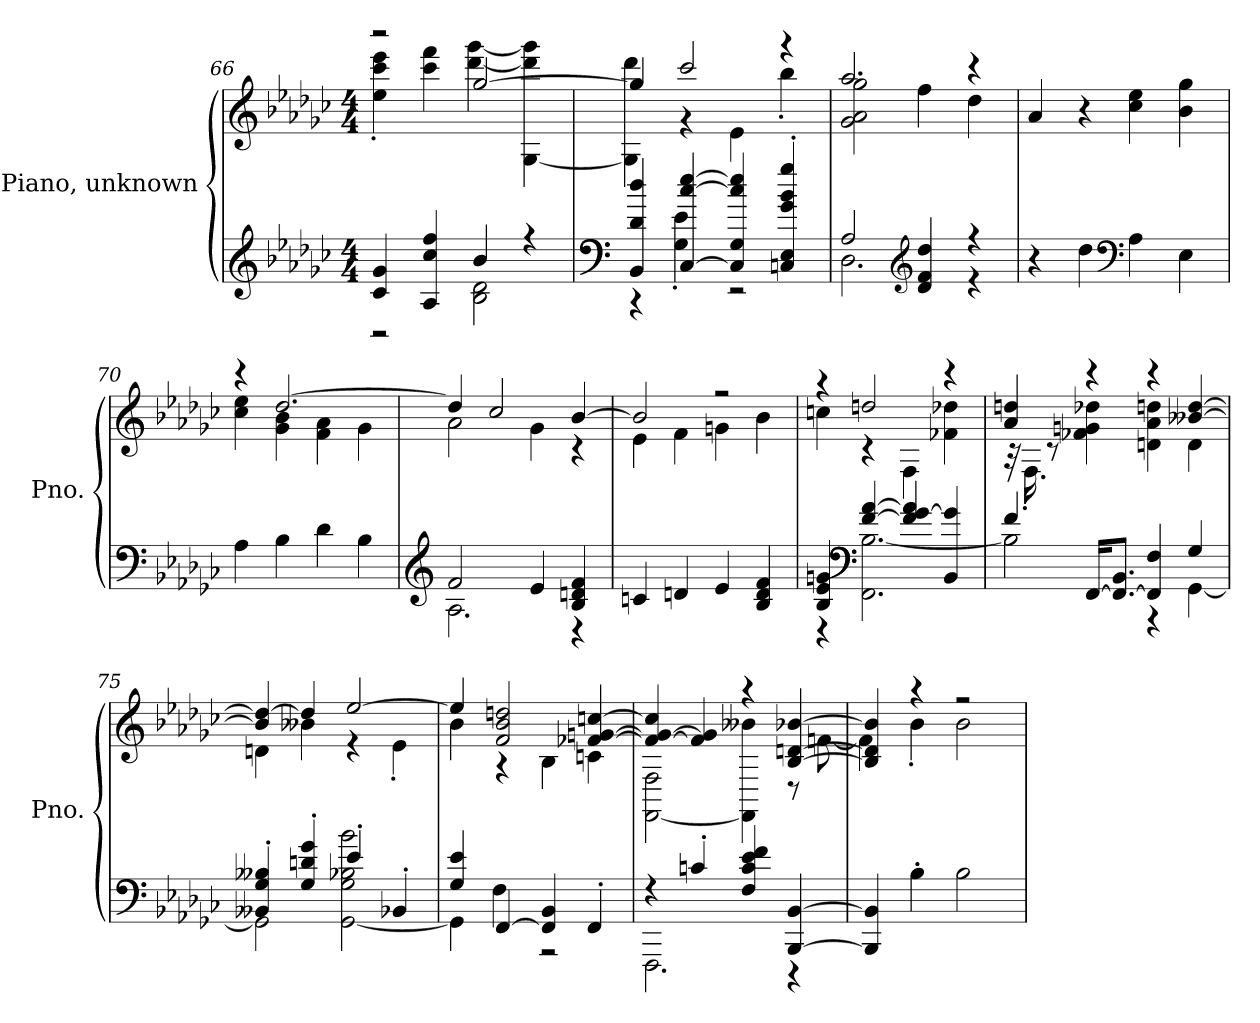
**kern	**kern
*part1	*part1
*staff2	*staff1
*I"Piano, unknown	*
*I'Pno.	*
*clefG2	*clefG2
*k[b-e-a-d-g-c-]	*k[b-e-a-d-g-c-]
*M4/4	*M4/4
=66	=66
*^	*^
4c-/ 4g-/	2r	2r	4ee-\' 4ccc-\' 4eee-\'
4A-/ 4cc-/ 4ff/	.	.	4ccc-\ 4fff\
4b-/	2B-\ 2d-\	[2gg-/	[4ddd-\ [4ggg-\
4r	.	.	[4G-\ 4ddd-\] 4ggg-\]
=67	=67	=67	=67
*clefF4	*	*	*
4BB-/ 4d-/ 4dd-/	4r	4gg-/]	4G-\] 4ddd-\
[4C-/ [4cc-/ [4ee-/	4G-\' 4e-\'	2ccc-/	4r
4C-/] 4G-/ 4cc-/] 4ee-/]	2r	.	4e-\
4Cn/' 4E-/' 4g-/' 4b-/' 4gg-/'	.	4r	4bb-'\
=68	=68	=68	=68
2A-/	2.D-\	2.aa-/	2g-\ 2a-\ 2gg-\
*clefG2	*	*	*
4d-/ 4f/ 4dd-/	.	.	4ff\
4r	4r	4r	4dd-\
*v	*v	*	*
*	*v	*v
=69	=69
4r	4a-/
4dd-\	4r
*clefF4	*
4A-\	4cc-\ 4ee-\
4E-\	4b-\ 4gg-\
=70	=70
*	*^
4A-\	4r	4cc-\ 4ee-\
4B-\	[2.dd-/	4g-\ 4b-\
4d-\	.	4f\ 4a-\
4B-\	.	4g-\
!!LO:LB:g=z	!!
=71	=71	=71
*clefG2	*	*
*^	*	*
2f/	2.A-\	4dd-/]	2a-\
.	.	2cc-/	.
4e-/	.	.	4g-\
4B-/ 4dn/ 4f/	4r	[4b-/	4r
*v	*v	*	*
=72	=72	=72
4cn/	2b-/]	4e-\
4dn/	.	4f\
4e-/	2r	4gn\
4B-/ 4d/ 4f/	.	4b-\
=73	=73	=73
*^	*	*
4B-/ 4e-/ 4gn/	4r	4r	4ccn\
*clefF4	*	*	*
[4f/ [4a-/	2.FF\ [2.B-\	2ddn/	4r
4f/] [4g/ 4a-/]	.	.	4F\
4BB-/ 4g/]	.	4r	4f-X\ 4dd-X\
=74	=74	=74	=74
4f/	2B-\]	4a-/ 4ddn/	32r
.	.	.	16.F'\
.	.	.	8r
[16FF/KL	.	4r	4f-X\ 4gn\ 4dd-X\
8.FF/_ 8.BB-/J	.	.	.
4FF/] 4F/	4r	4r	4dn\ 4a-\ 4ddn\
4G-/	[4GG-\	[4b--X/ [4dd/	4d\
=75	=75	=75	=75
4BB--X/' 4G-/' 4B--X/'	2GG-\]	4b--/] 4dd/_	4dn\
4G-/' 4dn/' 4g-/'	.	4dd/]	4b--X\
4e-'/	[2GG-\ 2G-\ 2B-X\ 2b-\	[2ee-/	4r
4BB-X'/	.	.	4e-'\
!!LO:LB:g=z	!!
=76	=76	=76	=76
4G-/ 4e-/	4GG-\]	4ee-/]	4b-\
[4FF/	4F\	2f/ 2b-/ 2ddn/	4r
4FF/] 4BB-/	2r	.	4B-\
4FF'/	.	[4f-X/ [4gn/ [4ccn/	4cn\
=77	=77	=77	=77
4r	2.FFF\	4f-/_ 4g/_ 4cc/]	[2FF\ 2F\
4cn'/	.	4f-/] 4g/]	.
4F/ 4c/ 4e-/ 4f/	.	4r	4FF\] 4b--X\
[4BBB-/ [4BB-/	4r	[4B-/ [4dn/ [4b-X/	8r
.	.	.	[8fn\
*v	*v	*	*
=78	=78	=78
4BBB-/] 4BB-/]	4B-/] 4d/] 4b-/]	4f\]
4B-'\	4r	4b-'\
2B-\	2r	2b-\
*	*v	*v
=	=
*-	*-
